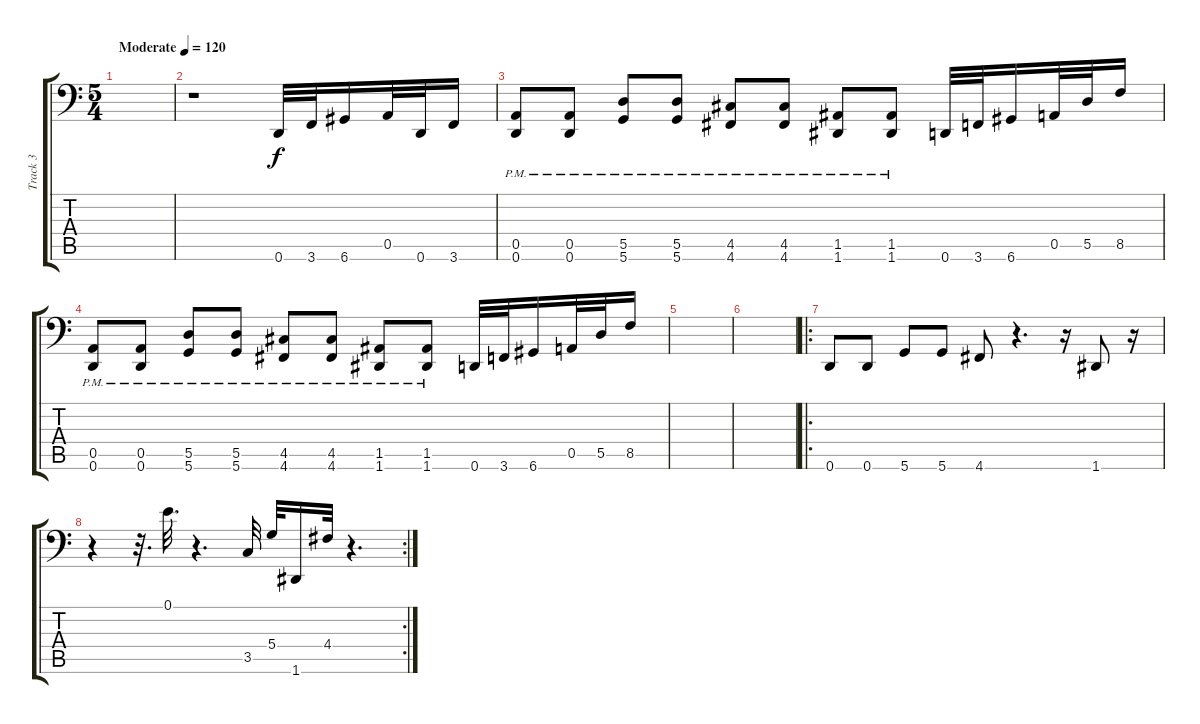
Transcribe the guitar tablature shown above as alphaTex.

\track ("Track 3" "Track 3") {instrument electricbasspick}
\staff {score tabs}
\tuning (E3 B2 G2 D2 A1 D1) {hide}
\ts (5 4)
\tempo (120 "Moderate")
\clef f4
\ks c
|
r.1 0.6.32 3.6.32 6.6.16 0.5.32 0.6.32 3.6.16 |
(0.5{pm} 0.6{pm}).8 (0.5{pm} 0.6{pm}).8 (5.5{pm} 5.6{pm}).8 (5.5{pm} 5.6{pm}).8 (4.5{pm} 4.6{pm}).8 (4.5{pm} 4.6{pm}).8 (1.5{pm} 1.6{pm}).8 (1.5{pm} 1.6{pm}).8 0.6.32 3.6.32 6.6.16 0.5.32 5.5.32 8.5.16 |
(0.5{pm} 0.6{pm}).8 (0.5{pm} 0.6{pm}).8 (5.5{pm} 5.6{pm}).8 (5.5{pm} 5.6{pm}).8 (4.5{pm} 4.6{pm}).8 (4.5{pm} 4.6{pm}).8 (1.5{pm} 1.6{pm}).8 (1.5{pm} 1.6{pm}).8 0.6.32 3.6.32 6.6.16 0.5.32 5.5.32 8.5.16 |
|
|
\ro
0.6.8 0.6.8 5.6.8 5.6.8 4.6.8 r.4{d} r.16 1.6.8 r.16 |
\rc 2
r.4 r.32{d} 0.1.32{d} r.4{d} 3.5.32 5.4.32 1.6.16 4.4.32 r.4{d}
